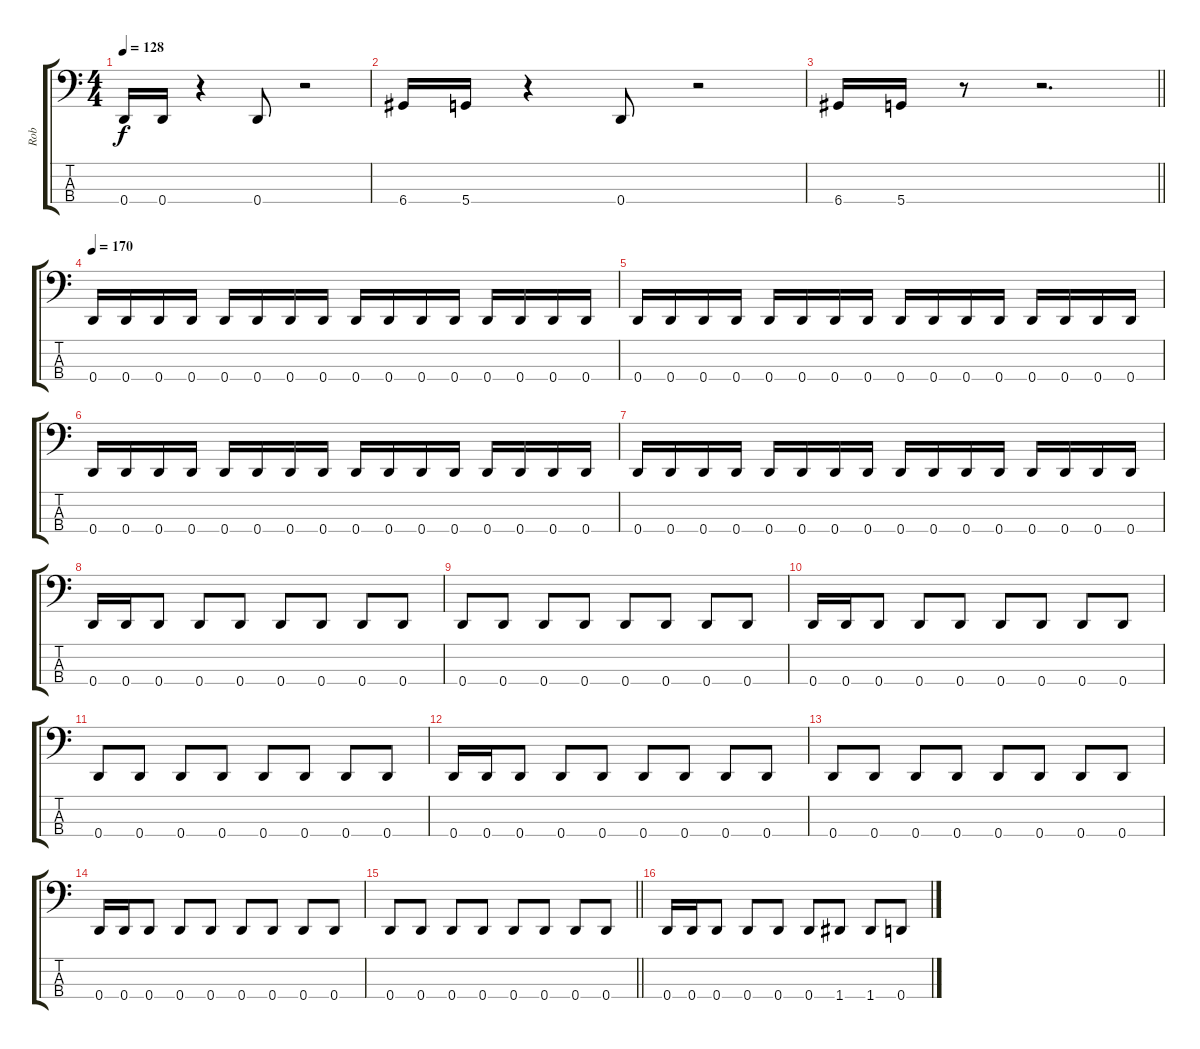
\track ("Rob" "Rob") {instrument electricbassfinger}
\staff {score tabs}
\tuning (G2 D2 A1 D1) {hide}
\ts (4 4)
\tempo 128
\clef f4
\ks c
0.4.16{dy f} 0.4.16 r.4 0.4.8 r.2 |
6.4.16 5.4.16 r.4 0.4.8 r.2 |
\barLineRight lightlight
6.4.16 5.4.16 r.8 r.2{d} |
\section ("" "")
\tempo 170
0.4.16 0.4.16 0.4.16 0.4.16 0.4.16 0.4.16 0.4.16 0.4.16 0.4.16 0.4.16 0.4.16 0.4.16 0.4.16 0.4.16 0.4.16 0.4.16 |
0.4.16 0.4.16 0.4.16 0.4.16 0.4.16 0.4.16 0.4.16 0.4.16 0.4.16 0.4.16 0.4.16 0.4.16 0.4.16 0.4.16 0.4.16 0.4.16 |
0.4.16 0.4.16 0.4.16 0.4.16 0.4.16 0.4.16 0.4.16 0.4.16 0.4.16 0.4.16 0.4.16 0.4.16 0.4.16 0.4.16 0.4.16 0.4.16 |
0.4.16 0.4.16 0.4.16 0.4.16 0.4.16 0.4.16 0.4.16 0.4.16 0.4.16 0.4.16 0.4.16 0.4.16 0.4.16 0.4.16 0.4.16 0.4.16 |
0.4.16 0.4.16 0.4.8 0.4.8 0.4.8 0.4.8 0.4.8 0.4.8 0.4.8 |
0.4.8 0.4.8 0.4.8 0.4.8 0.4.8 0.4.8 0.4.8 0.4.8 |
0.4.16 0.4.16 0.4.8 0.4.8 0.4.8 0.4.8 0.4.8 0.4.8 0.4.8 |
0.4.8 0.4.8 0.4.8 0.4.8 0.4.8 0.4.8 0.4.8 0.4.8 |
0.4.16 0.4.16 0.4.8 0.4.8 0.4.8 0.4.8 0.4.8 0.4.8 0.4.8 |
0.4.8 0.4.8 0.4.8 0.4.8 0.4.8 0.4.8 0.4.8 0.4.8 |
0.4.16 0.4.16 0.4.8 0.4.8 0.4.8 0.4.8 0.4.8 0.4.8 0.4.8 |
\barLineRight lightlight
0.4.8 0.4.8 0.4.8 0.4.8 0.4.8 0.4.8 0.4.8 0.4.8 |
\section ("" "")
0.4.16 0.4.16 0.4.8 0.4.8 0.4.8 0.4.8 1.4.8 1.4.8 0.4.8
